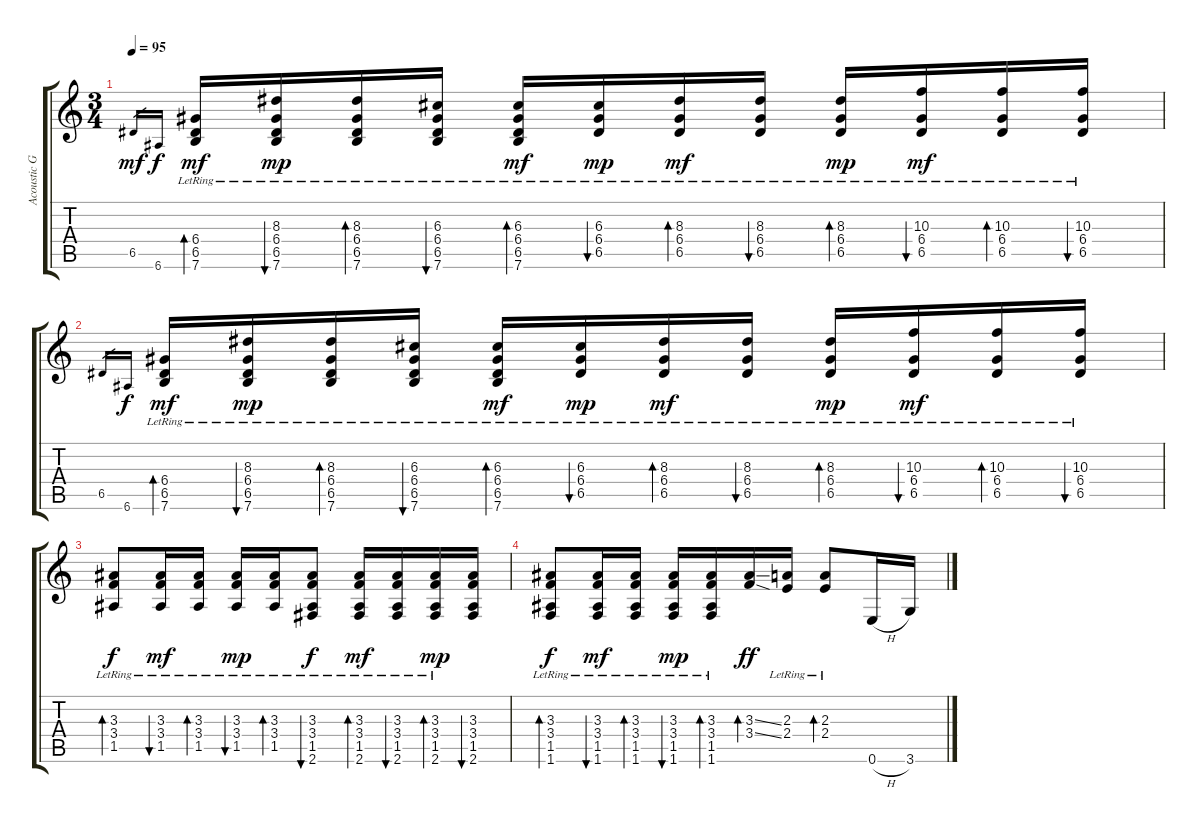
\track ("Acoustic Guitar" "Acoustic G") {instrument acousticguitarsteel}
\staff {score tabs}
\tuning (E4 B3 G3 D3 A2 E2) {hide}
\ts (3 4)
\tempo 95
\clef g2
\ks c
6.5.16{gr dy mf} 6.6.16{gr dy f} (6.4{lr} 6.5{lr} 7.6{lr}).16{bd 30 dy mf} (8.3 6.4{lr} 6.5 7.6{lr}).16{bu 30 dy mp} (8.3{lr} 6.4{lr} 6.5{lr} 7.6{lr}).16{bd 30} (6.3{lr} 6.4{lr} 6.5{lr} 7.6{lr}).16{bu 30} (6.3{lr} 6.4{lr} 6.5{lr} 7.6{lr}).16{bd 30 dy mf} (6.3{lr} 6.4{lr} 6.5{lr}).16{bu 30 dy mp} (8.3{lr} 6.4{lr} 6.5{lr}).16{bd 30 dy mf} (8.3{lr} 6.4{lr} 6.5{lr}).16{bu 30} (8.3{lr} 6.4{lr} 6.5{lr}).16{bd 30 dy mp} (10.3{lr} 6.4{lr} 6.5{lr}).16{bu 30 dy mf} (10.3{lr} 6.4{lr} 6.5{lr}).16{bd 30} (10.3{lr} 6.4{lr} 6.5{lr}).16{bu 30} |
6.5.16{gr} 6.6.16{gr dy f} (6.4{lr} 6.5{lr} 7.6{lr}).16{bd 30 dy mf} (8.3 6.4{lr} 6.5 7.6{lr}).16{bu 30 dy mp} (8.3{lr} 6.4{lr} 6.5{lr} 7.6{lr}).16{bd 30} (6.3{lr} 6.4{lr} 6.5{lr} 7.6{lr}).16{bu 30} (6.3{lr} 6.4{lr} 6.5{lr} 7.6{lr}).16{bd 30 dy mf} (6.3{lr} 6.4{lr} 6.5{lr}).16{bu 30 dy mp} (8.3{lr} 6.4{lr} 6.5{lr}).16{bd 30 dy mf} (8.3{lr} 6.4{lr} 6.5{lr}).16{bu 30} (8.3{lr} 6.4{lr} 6.5{lr}).16{bd 30 dy mp} (10.3{lr} 6.4{lr} 6.5{lr}).16{bu 30 dy mf} (10.3{lr} 6.4{lr} 6.5{lr}).16{bd 30} (10.3{lr} 6.4{lr} 6.5{lr}).16{bu 30} |
(3.3{lr} 3.4{lr} 1.5{lr}).8{bd 60 dy f} (3.3{lr} 3.4{lr} 1.5{lr}).16{bu 60 dy mf} (3.3{lr} 3.4{lr} 1.5{lr}).16{bd 60} (3.3{lr} 3.4{lr} 1.5{lr}).16{bu 60 dy mp} (3.3{lr} 3.4{lr} 1.5{lr}).16{bd 60} (3.3{lr} 3.4{lr} 1.5{lr} 2.6{lr}).8{bu 60 dy f} (3.3{lr} 3.4{lr} 1.5{lr} 2.6{lr}).16{bd 60 dy mf} (3.3{lr} 3.4{lr} 1.5{lr} 2.6{lr}).16{bu 60} (3.3{lr} 3.4{lr} 1.5{lr} 2.6{lr}).16{bd 60 dy mp} (3.3 3.4 1.5 2.6).16{bu 60} |
(3.3{lr} 3.4{lr} 1.5{lr} 1.6{lr}).8{bd 60 dy f} (3.3{lr} 3.4{lr} 1.5{lr} 1.6{lr}).16{bu 60 dy mf} (3.3{lr} 3.4{lr} 1.5{lr} 1.6{lr}).16{bd 60} (3.3{lr} 3.4{lr} 1.5{lr} 1.6{lr}).16{bu 60 dy mp} (3.3{lr} 3.4{lr} 1.5{lr} 1.6{lr}).16{bd 60} (3.3{ss} 3.4{ss}).16{bd 60 dy ff} (2.3{lr} 2.4).16 (2.3{lr} 2.4).8{bd 60} 0.6{h}.16 3.6.16
